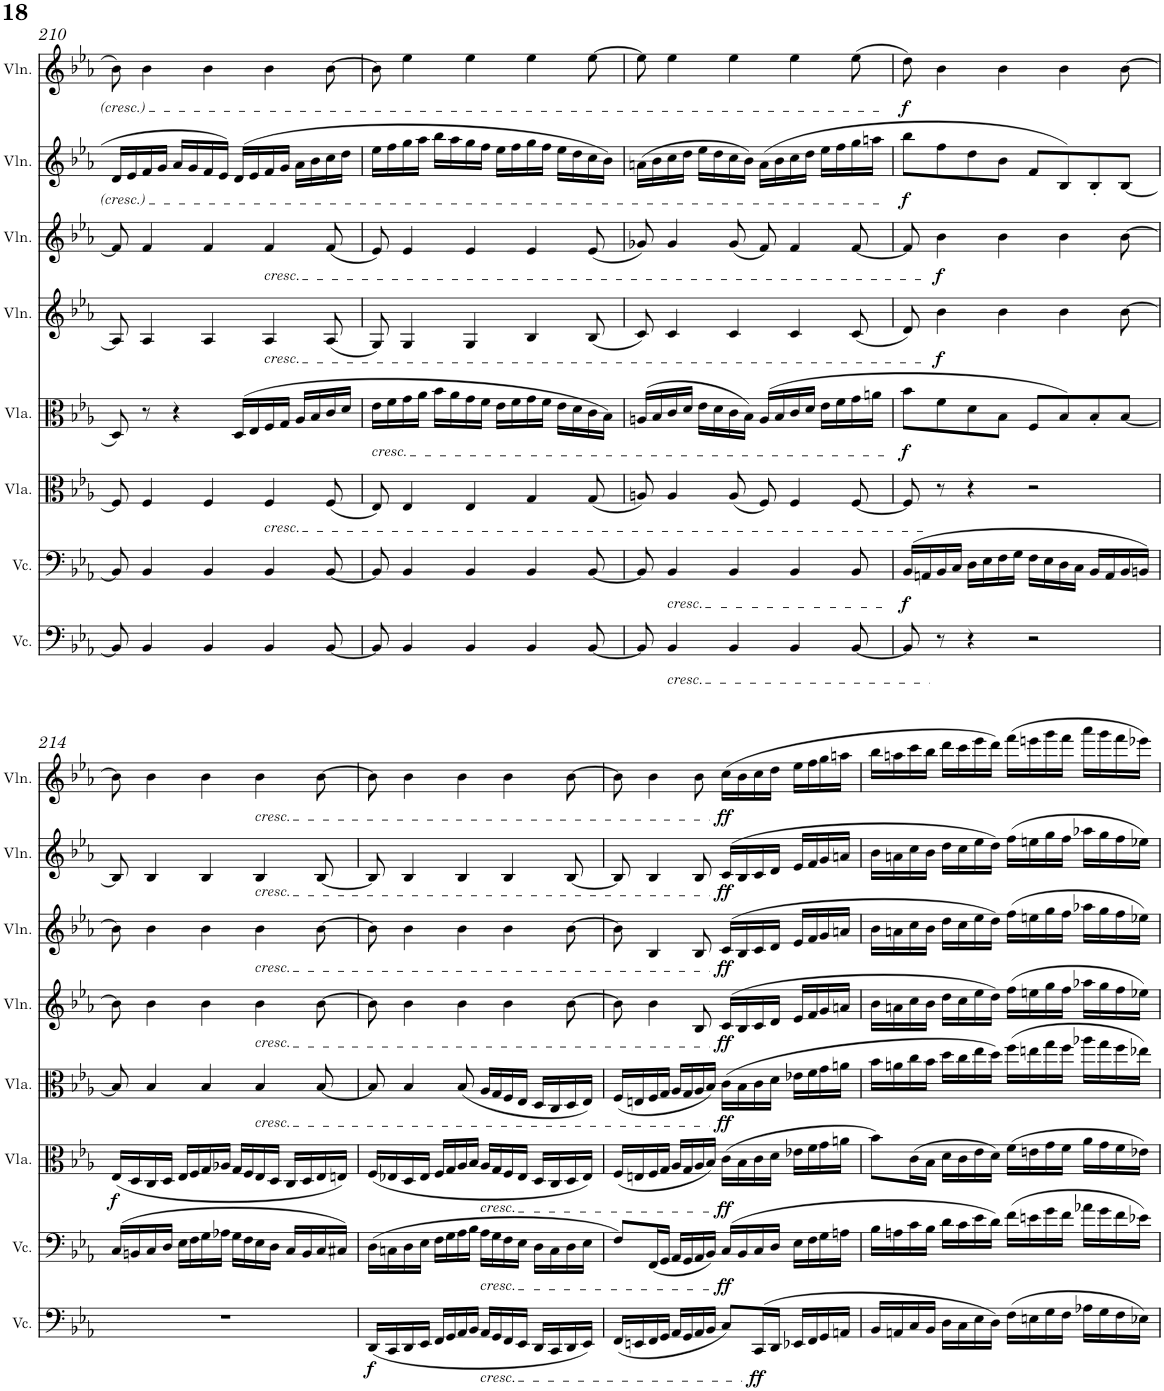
**kern	**dynam	**kern	**dynam	**kern	**dynam	**kern	**dynam	**kern	**dynam	**kern	**dynam	**kern	**dynam	**kern	**dynam
*part8	*part8	*part7	*part7	*part6	*part6	*part5	*part5	*part4	*part4	*part3	*part3	*part2	*part2	*part1	*part1
*staff8	*staff8	*staff7	*staff7	*staff6	*staff6	*staff5	*staff5	*staff4	*staff4	*staff3	*staff3	*staff2	*staff2	*staff1	*staff1
*I"Violoncello	*	*I"Violoncello	*	*I"Viola	*	*I"Viola	*	*I"Violin	*	*I"Violin	*	*I"Violin	*	*I"Violin	*
*I'Vc.	*	*I'Vc.	*	*I'Vla.	*	*I'Vla.	*	*I'Vln.	*	*I'Vln.	*	*I'Vln.	*	*I'Vln.	*
!!LO:PB:g=z
*clefF4	*	*clefF4	*	*clefC3	*	*clefC3	*	*clefG2	*	*clefG2	*	*clefG2	*	*clefG2	*
*k[b-e-a-]	*	*k[b-e-a-]	*	*k[b-e-a-]	*	*k[b-e-a-]	*	*k[b-e-a-]	*	*k[b-e-a-]	*	*k[b-e-a-]	*	*k[b-e-a-]	*
*M4/4	*	*M4/4	*	*M4/4	*	*M4/4	*	*M4/4	*	*M4/4	*	*M4/4	*	*M4/4	*
*met(c)	*	*met(c)	*	*met(c)	*	*met(c)	*	*met(c)	*	*met(c)	*	*met(c)	*	*met(c)	*
=210	=210	=210	=210	=210	=210	=210	=210	=210	=210	=210	=210	=210	=210	=210	=210
8BB-/]	.	8BB-/]	.	8F/]	.	8D/	.	8A-/]	.	8f/]	.	16d/LL	.	8b-\	.
.	.	.	.	.	.	.	.	.	.	.	.	16e-/	.	.	.
4BB-/	.	4BB-/	.	4F/	.	8r	.	4A-/	.	4f/	.	16f/	.	4b-\	.
.	.	.	.	.	.	.	.	.	.	.	.	16g/JJ	.	.	.
.	.	.	.	.	.	4r	.	.	.	.	.	16a-/LL	.	.	.
.	.	.	.	.	.	.	.	.	.	.	.	16g/	.	.	.
4BB-/	.	4BB-/	.	4F/	.	.	.	4A-/	.	4f/	.	16f/	.	4b-\	.
.	.	.	.	.	.	.	.	.	.	.	.	16e-/JJ	.	.	.
.	.	.	.	.	.	(16D/LL	.	.	.	.	.	(16d/LL	.	.	.
.	.	.	.	.	.	16E-/	.	.	.	.	.	16e-/	.	.	.
!	!	!	!	!	!	!	!	!	!	!LO:TX:b:i:t=cresc.	!	!	!	!	!
!	!	!	!	!	!	!	!	!LO:TX:b:i:t=cresc.	!	!	!	!	!	!	!
!	!	!	!	!LO:TX:b:i:t=cresc.	!	!	!	!	!	!	!	!	!	!	!
4BB-/	.	4BB-/	.	4F/	.	16F/	.	4A-/	.	4f/	.	16f/	.	4b-\	.
.	.	.	.	.	.	16G/JJ	.	.	.	.	.	16g/JJ	.	.	.
.	.	.	.	.	.	16A-/LL	.	.	.	.	.	16a-\LL	.	.	.
.	.	.	.	.	.	16B-/	.	.	.	.	.	16b-\	.	.	.
[8BB-/	.	[8BB-/	.	(8F/	.	16c/	.	(8A-/	.	(8f/	.	16cc\	.	[8b-\	.
.	.	.	.	.	.	16d/JJ	.	.	.	.	.	16dd\JJ	.	.	.
=211	=211	=211	=211	=211	=211	=211	=211	=211	=211	=211	=211	=211	=211	=211	=211
!	!	!	!	!	!	!LO:TX:b:i:t=cresc.	!	!	!	!	!	!	!	!	!
8BB-/]	.	8BB-/]	.	8E-/)	.	16e-\LL	.	8G/)	.	8e-/)	.	16ee-\LL	.	8b-\]	.
.	.	.	.	.	.	16f\	.	.	.	.	.	16ff\	.	.	.
4BB-/	.	4BB-/	.	4E-/	.	16g\	.	4G/	.	4e-/	.	16gg\	.	4ee-\	.
.	.	.	.	.	.	16a-\JJ	.	.	.	.	.	16aa-\JJ	.	.	.
.	.	.	.	.	.	16b-\LL	.	.	.	.	.	16bb-\LL	.	.	.
.	.	.	.	.	.	16a-\	.	.	.	.	.	16aa-\	.	.	.
4BB-/	.	4BB-/	.	4E-/	.	16g\	.	4G/	.	4e-/	.	16gg\	.	4ee-\	.
.	.	.	.	.	.	16f\JJ	.	.	.	.	.	16ff\JJ	.	.	.
.	.	.	.	.	.	16e-\LL	.	.	.	.	.	16ee-\LL	.	.	.
.	.	.	.	.	.	16f\	.	.	.	.	.	16ff\	.	.	.
4BB-/	.	4BB-/	.	4G/	.	16g\	.	4B-/	.	4e-/	.	16gg\	.	4ee-\	.
.	.	.	.	.	.	16f\JJ	.	.	.	.	.	16ff\JJ	.	.	.
.	.	.	.	.	.	16e-\LL	.	.	.	.	.	16ee-\LL	.	.	.
.	.	.	.	.	.	16d\	.	.	.	.	.	16dd\	.	.	.
[8BB-/	.	[8BB-/	.	(8G/	.	16c\	.	(8B-/	.	(8e-/	.	16cc\	.	[8ee-\	.
.	.	.	.	.	.	16B-\JJ)	.	.	.	.	.	16b-\JJ)	.	.	.
=212	=212	=212	=212	=212	=212	=212	=212	=212	=212	=212	=212	=212	=212	=212	=212
8BB-/]	.	8BB-/]	.	8An/)	.	(16An/LL	.	8c/)	.	8g-X/)	.	(16an\LL	.	8ee-\]	.
.	.	.	.	.	.	16B-/	.	.	.	.	.	16b-\	.	.	.
!	!	!LO:TX:b:i:t=cresc.	!	!	!	!	!	!	!	!	!	!	!	!	!
!LO:TX:b:i:t=cresc.	!	!	!	!	!	!	!	!	!	!	!	!	!	!	!
4BB-/	.	4BB-/	.	4A/	.	16c/	.	4c/	.	4g-/	.	16cc\	.	4ee-\	.
.	.	.	.	.	.	16d/JJ	.	.	.	.	.	16dd\JJ	.	.	.
.	.	.	.	.	.	16e-\LL	.	.	.	.	.	16ee-\LL	.	.	.
.	.	.	.	.	.	16d\	.	.	.	.	.	16dd\	.	.	.
4BB-/	.	4BB-/	.	(8A/	.	16c\	.	4c/	.	(8g-/	.	16cc\	.	4ee-\	.
.	.	.	.	.	.	16B-\JJ)	.	.	.	.	.	16b-\JJ)	.	.	.
.	.	.	.	8F/)	.	(16A/LL	.	.	.	8f/)	.	(16a\LL	.	.	.
.	.	.	.	.	.	16B-/	.	.	.	.	.	16b-\	.	.	.
4BB-/	.	4BB-/	.	4F/	.	16c/	.	4c/	.	4f/	.	16cc\	.	4ee-\	.
.	.	.	.	.	.	16d/JJ	.	.	.	.	.	16dd\JJ	.	.	.
.	.	.	.	.	.	16e-\LL	.	.	.	.	.	16ee-\LL	.	.	.
.	.	.	.	.	.	16f\	.	.	.	.	.	16ff\	.	.	.
[8BB-/	.	8BB-/	.	[8F/	.	16g\	.	(8c/	.	[8f/	.	16gg\	.	(8ee-\	.
.	.	.	.	.	.	16an\JJ	.	.	.	.	.	16aan\JJ	.	.	.
=213	=213	=213	=213	=213	=213	=213	=213	=213	=213	=213	=213	=213	=213	=213	=213
!	!	!	!LO:DY:b	!	!	!	!LO:DY:b	!	!	!	!	!	!LO:DY:b	!	!LO:DY:b
8BB-/]	.	(16BB-/LL	f	8F/]	.	8b-\L	f	8d/)	.	8f/]	.	8bb-\L	f	8dd\)	f
.	.	16AAn/	.	.	.	.	.	.	.	.	.	.	.	.	.
!	!	!	!	!	!	!	!	!	!LO:DY:b	!	!LO:DY:b	!	!	!	!
8r	.	16BB-/	.	8r	.	8f\	.	4b-\	f	4b-\	f	8ff\	.	4b-\	.
.	.	16C/JJ	.	.	.	.	.	.	.	.	.	.	.	.	.
4r	.	16D\LL	.	4r	.	8d\	.	.	.	.	.	8dd\	.	.	.
.	.	16E-\	.	.	.	.	.	.	.	.	.	.	.	.	.
.	.	16F\	.	.	.	8B-\J	.	4b-\	.	4b-\	.	8b-\J	.	4b-\	.
.	.	16G\JJ	.	.	.	.	.	.	.	.	.	.	.	.	.
2r	.	16F\LL	.	2r	.	8F/L	.	.	.	.	.	8f/L	.	.	.
.	.	16E-\	.	.	.	.	.	.	.	.	.	.	.	.	.
.	.	16D\	.	.	.	8B-/)	.	4b-\	.	4b-\	.	8B-/)	.	4b-\	.
.	.	16C\JJ	.	.	.	.	.	.	.	.	.	.	.	.	.
.	.	16BB-/LL	.	.	.	8B-'/	.	.	.	.	.	8B-'/	.	.	.
.	.	16AA/	.	.	.	.	.	.	.	.	.	.	.	.	.
.	.	16BB-/	.	.	.	[8B-/J	.	[8b-\	.	[8b-\	.	[8B-/J	.	[8b-\	.
.	.	16BBn/JJ)	.	.	.	.	.	.	.	.	.	.	.	.	.
!!LO:LB:g=z
=214	=214	=214	=214	=214	=214	=214	=214	=214	=214	=214	=214	=214	=214	=214	=214
!	!	!	!	!	!LO:DY:b	!	!	!	!	!	!	!	!	!	!
1r	.	(16C/LL	.	(16E-/LL	f	8B-/]	.	8b-\]	.	8b-\]	.	8B-/]	.	8b-\]	.
.	.	16BBn/	.	16D/	.	.	.	.	.	.	.	.	.	.	.
.	.	16C/	.	16C/	.	4B-/	.	4b-\	.	4b-\	.	4B-/	.	4b-\	.
.	.	16D/JJ	.	16D/JJ	.	.	.	.	.	.	.	.	.	.	.
.	.	16E-\LL	.	16E-/LL	.	.	.	.	.	.	.	.	.	.	.
.	.	16F\	.	16F/	.	.	.	.	.	.	.	.	.	.	.
.	.	16G\	.	16G/	.	4B-/	.	4b-\	.	4b-\	.	4B-/	.	4b-\	.
.	.	16A-X\JJ	.	16A-X/JJ	.	.	.	.	.	.	.	.	.	.	.
.	.	16G\LL	.	16G/LL	.	.	.	.	.	.	.	.	.	.	.
.	.	16F\	.	16F/	.	.	.	.	.	.	.	.	.	.	.
!	!	!	!	!	!	!	!	!	!	!	!	!	!	!LO:TX:b:i:t=cresc.	!
!	!	!	!	!	!	!	!	!	!	!	!	!LO:TX:b:i:t=cresc.	!	!	!
!	!	!	!	!	!	!	!	!	!	!LO:TX:b:i:t=cresc.	!	!	!	!	!
!	!	!	!	!	!	!	!	!LO:TX:b:i:t=cresc.	!	!	!	!	!	!	!
!	!	!	!	!	!	!LO:TX:b:i:t=cresc.	!	!	!	!	!	!	!	!	!
.	.	16E-\	.	16E-/	.	4B-/	.	4b-\	.	4b-\	.	4B-/	.	4b-\	.
.	.	16D\JJ	.	16D/JJ	.	.	.	.	.	.	.	.	.	.	.
.	.	16C/LL	.	16C/LL	.	.	.	.	.	.	.	.	.	.	.
.	.	16BB/	.	16D/	.	.	.	.	.	.	.	.	.	.	.
.	.	16C/	.	16E-/	.	[8B-/	.	[8b-\	.	[8b-\	.	[8B-/	.	[8b-\	.
.	.	16C#X/JJ)	.	16En/JJ)	.	.	.	.	.	.	.	.	.	.	.
=215	=215	=215	=215	=215	=215	=215	=215	=215	=215	=215	=215	=215	=215	=215	=215
!	!LO:DY:b	!	!	!	!	!	!	!	!	!	!	!	!	!	!
(16DD/LL	f	(16D\LL	.	(16F/LL	.	8B-/]	.	8b-\]	.	8b-\]	.	8B-/]	.	8b-\]	.
16CC/	.	16Cn\	.	16E-X/	.	.	.	.	.	.	.	.	.	.	.
16DD/	.	16D\	.	16D/	.	4B-/	.	4b-\	.	4b-\	.	4B-/	.	4b-\	.
16EE-/JJ	.	16E-\JJ	.	16E-/JJ	.	.	.	.	.	.	.	.	.	.	.
16FF/LL	.	16F\LL	.	16F/LL	.	.	.	.	.	.	.	.	.	.	.
16GG/	.	16G\	.	16G/	.	.	.	.	.	.	.	.	.	.	.
16AA-/	.	16A-\	.	16A-/	.	(8B-/	.	4b-\	.	4b-\	.	4B-/	.	4b-\	.
16BB-/JJ	.	16B-\JJ	.	16B-/JJ	.	.	.	.	.	.	.	.	.	.	.
!	!	!	!	!LO:TX:b:i:t=cresc.	!	!	!	!	!	!	!	!	!	!	!
!	!	!LO:TX:b:i:t=cresc.	!	!	!	!	!	!	!	!	!	!	!	!	!
!LO:TX:b:i:t=cresc.	!	!	!	!	!	!	!	!	!	!	!	!	!	!	!
16AA-/LL	.	16A-\LL	.	16A-/LL	.	16A-/LL	.	.	.	.	.	.	.	.	.
16GG/	.	16G\	.	16G/	.	16G/	.	.	.	.	.	.	.	.	.
16FF/	.	16F\	.	16F/	.	16F/	.	4b-\	.	4b-\	.	4B-/	.	4b-\	.
16EE-/JJ	.	16E-\JJ	.	16E-/JJ	.	16E-/JJ	.	.	.	.	.	.	.	.	.
16DD/LL	.	16D\LL	.	16D/LL	.	16D/LL	.	.	.	.	.	.	.	.	.
16CC/	.	16C\	.	16C/	.	16C/	.	.	.	.	.	.	.	.	.
16DD/	.	16D\	.	16D/	.	16D/	.	[8b-\	.	[8b-\	.	[8B-/	.	[8b-\	.
16EE-/JJ)	.	16E-\JJ	.	16E-/JJ)	.	16E-/JJ)	.	.	.	.	.	.	.	.	.
=216	=216	=216	=216	=216	=216	=216	=216	=216	=216	=216	=216	=216	=216	=216	=216
(16FF/LL	.	8F/L)	.	(16F/LL	.	(16F/LL	.	8b-\]	.	8b-\]	.	8B-/]	.	8b-\]	.
16EEn/	.	.	.	16En/	.	16En/	.	.	.	.	.	.	.	.	.
16FF/	.	(16FF/L	.	16F/	.	16F/	.	4b-\	.	4B-/	.	4B-/	.	4b-\	.
16GG/JJ	.	16GG/JJ	.	16G/JJ	.	16G/JJ	.	.	.	.	.	.	.	.	.
16AA-/LL	.	16AA-/LL	.	16A-/LL	.	16A-/LL	.	.	.	.	.	.	.	.	.
16GG/	.	16GG/	.	16G/	.	16G/	.	.	.	.	.	.	.	.	.
16AA-/	.	16AA-/	.	16A-/	.	16A-/	.	8B-/	.	8B-/	.	8B-/	.	8b-\	.
16BB-/JJ	.	16BB-/JJ)	.	16B-/JJ)	.	16B-/JJ)	.	.	.	.	.	.	.	.	.
!	!	!	!LO:DY:b	!	!LO:DY:b	!	!LO:DY:b	!	!LO:DY:b	!	!LO:DY:b	!	!LO:DY:b	!	!LO:DY:b
8C/L)	.	(16C/LL	ff	(16c\LL	ff	(16c\LL	ff	(16c/LL	ff	(16c/LL	ff	(16c/LL	ff	(16cc\LL	ff
.	.	16BB-/	.	16B-\	.	16B-\	.	16B-/	.	16B-/	.	16B-/	.	16b-\	.
!	!LO:DY:b	!	!	!	!	!	!	!	!	!	!	!	!	!	!
(16CC/L	ff	16C/	.	16c\	.	16c\	.	16c/	.	16c/	.	16c/	.	16cc\	.
16DD/JJ	.	16D/JJ	.	16d\JJ	.	16d\JJ	.	16d/JJ	.	16d/JJ	.	16d/JJ	.	16dd\JJ	.
16EE-X/LL	.	16E-\LL	.	16e-X\LL	.	16e-X\LL	.	16e-/LL	.	16e-/LL	.	16e-/LL	.	16ee-\LL	.
16FF/	.	16F\	.	16f\	.	16f\	.	16f/	.	16f/	.	16f/	.	16ff\	.
16GG/	.	16G\	.	16g\	.	16g\	.	16g/	.	16g/	.	16g/	.	16gg\	.
16AAn/JJ	.	16An\JJ	.	16an\JJ	.	16an\JJ	.	16an/JJ	.	16an/JJ	.	16an/JJ	.	16aan\JJ	.
=217	=217	=217	=217	=217	=217	=217	=217	=217	=217	=217	=217	=217	=217	=217	=217
16BB-/LL	.	16B-\LL	.	8b-\L)	.	16b-\LL	.	16b-\LL	.	16b-\LL	.	16b-\LL	.	16bb-\LL	.
16AAn/	.	16An\	.	.	.	16an\	.	16an\	.	16an\	.	16an\	.	16aan\	.
16C/	.	16c\	.	(16c\L	.	16cc\	.	16cc\	.	16cc\	.	16cc\	.	16ccc\	.
16BB-/JJ	.	16B-\JJ	.	16B-\JJ	.	16b-\JJ	.	16b-\JJ	.	16b-\JJ	.	16b-\JJ	.	16bb-\JJ	.
16D\LL	.	16d\LL	.	16d\LL	.	16dd\LL	.	16dd\LL	.	16dd\LL	.	16dd\LL	.	16ddd\LL	.
16C\	.	16c\	.	16c\	.	16cc\	.	16cc\	.	16cc\	.	16cc\	.	16ccc\	.
16E-\	.	16e-\	.	16e-\	.	16ee-\	.	16ee-\	.	16ee-\	.	16ee-\	.	16eee-\	.
16D\JJ)	.	16d\JJ)	.	16d\JJ)	.	16dd\JJ)	.	16dd\JJ)	.	16dd\JJ)	.	16dd\JJ)	.	16ddd\JJ)	.
(16F\LL	.	(16f\LL	.	(16f\LL	.	(16ff\LL	.	(16ff\LL	.	(16ff\LL	.	(16ff\LL	.	(16fff\LL	.
16En\	.	16en\	.	16en\	.	16een\	.	16een\	.	16een\	.	16een\	.	16eeen\	.
16G\	.	16g\	.	16g\	.	16gg\	.	16gg\	.	16gg\	.	16gg\	.	16ggg\	.
16F\JJ	.	16f\JJ	.	16f\JJ	.	16ff\JJ	.	16ff\JJ	.	16ff\JJ	.	16ff\JJ	.	16fff\JJ	.
16A-X\LL	.	16a-X\LL	.	16a-\LL	.	16aa-X\LL	.	16aa-X\LL	.	16aa-X\LL	.	16aa-X\LL	.	16aaa-\LL	.
16G\	.	16g\	.	16g\	.	16gg\	.	16gg\	.	16gg\	.	16gg\	.	16ggg\	.
16F\	.	16f\	.	16f\	.	16ff\	.	16ff\	.	16ff\	.	16ff\	.	16fff\	.
16E-X\JJ)	.	16e-X\JJ)	.	16e-X\JJ)	.	16ee-X\JJ)	.	16ee-X\JJ)	.	16ee-X\JJ)	.	16ee-X\JJ)	.	16eee-X\JJ)	.
=	=	=	=	=	=	=	=	=	=	=	=	=	=	=	=
*-	*-	*-	*-	*-	*-	*-	*-	*-	*-	*-	*-	*-	*-	*-	*-
